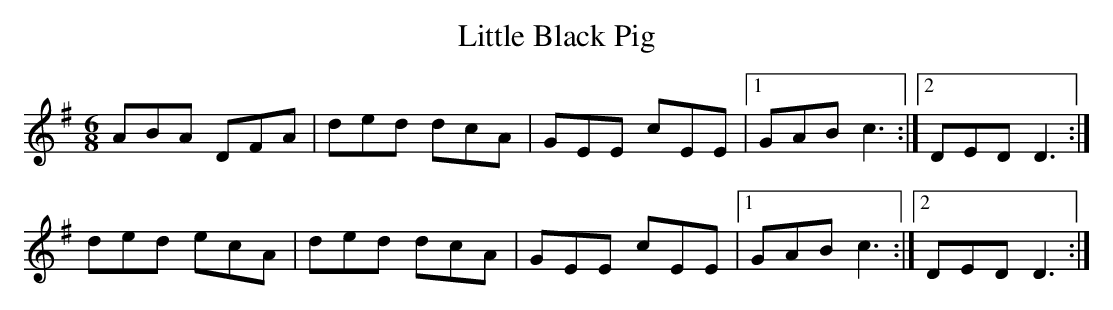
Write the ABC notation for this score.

X:1
T:Little Black Pig
M:6/8
L:1/8
K:G
ABA DFA|ded dcA|GEE cEE|1 GAB c3:|2 DED D3:|!
ded ecA|ded dcA|GEE cEE|1 GAB c3:|2 DED D3:|!
